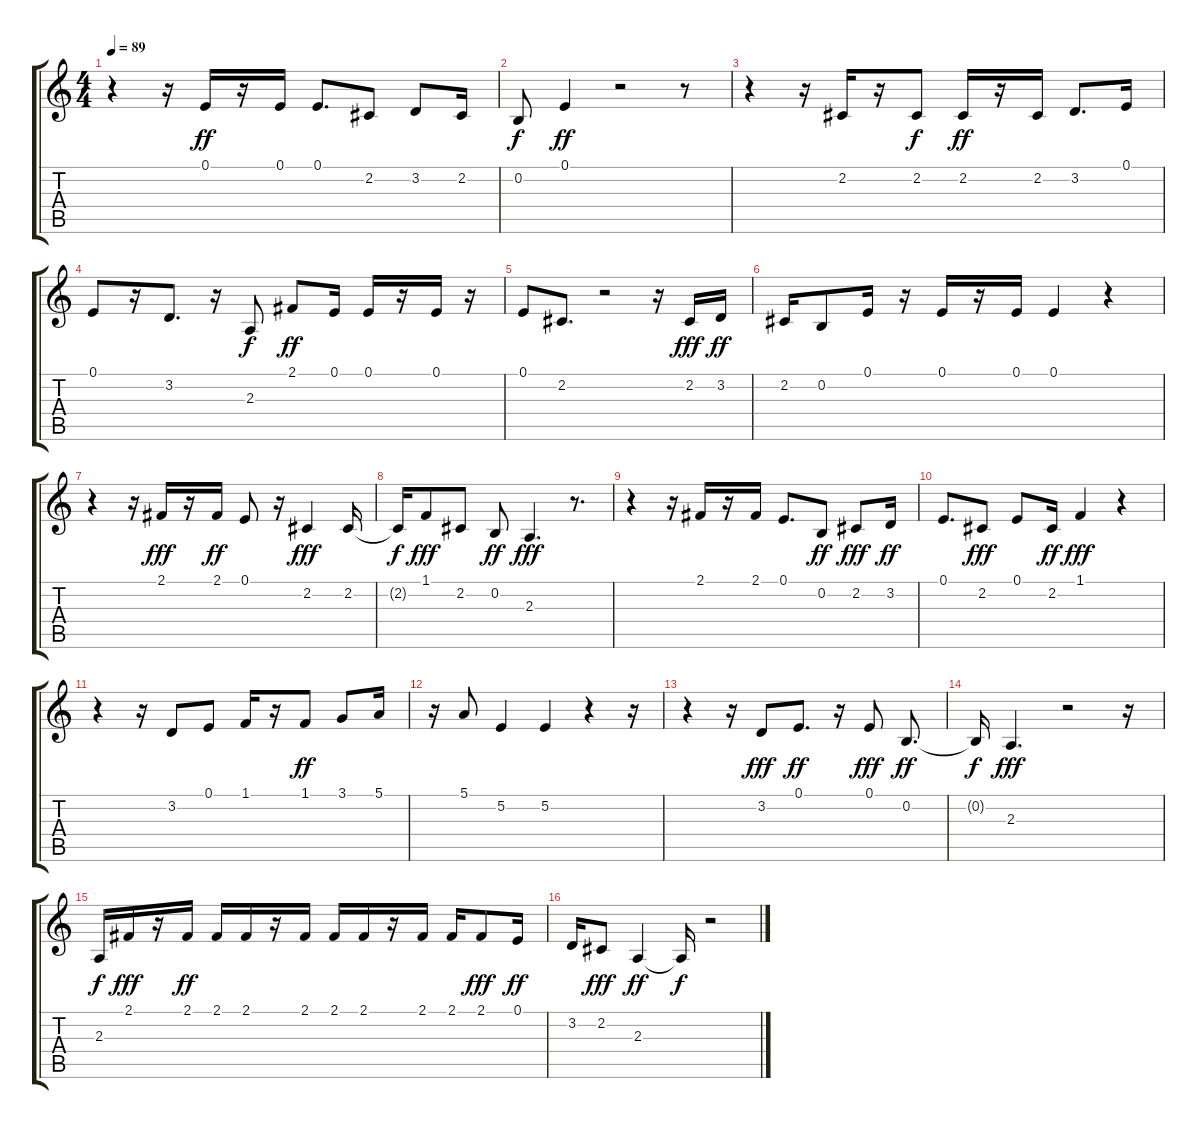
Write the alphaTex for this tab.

\track "" {instrument viola}
\staff {score tabs}
\tuning (E4 B3 G3 D3 A2 E2) {hide}
\ts (4 4)
\tempo 89
\clef g2
\ks c
r.4{dy ff} r.16 0.1.16 r.16 0.1.16 0.1.8{d} 2.2.8 3.2.8 2.2.16 |
0.2.8{dy f} 0.1.4{dy ff} r.2 r.8 |
r.4 r.16 2.2.16 r.16 2.2.8{dy f} 2.2.16{dy ff} r.16 2.2.16 3.2.8{d} 0.1.16 |
0.1.8 r.16 3.2.8{d} r.16 2.3.8{dy f} 2.1.8{dy ff} 0.1.16 0.1.16 r.16 0.1.16 r.16 |
0.1.8 2.2.8{d} r.2 r.16 2.2.16{dy fff} 3.2.16{dy ff} |
2.2.16 0.2.8 0.1.16 r.16 0.1.16 r.16 0.1.16 0.1.4 r.4 |
r.4 r.16 2.1.16{dy fff} r.16 2.1.16{dy ff} 0.1.8 r.16 2.2.4{dy fff} 2.2.16 |
2.2{t}.16{dy f} 1.1.8{dy fff} 2.2.8 0.2.8{dy ff} 2.3.4{d dy fff} r.8{d} |
r.4 r.16 2.1.16 r.16 2.1.16 0.1.8{d} 0.2.8{dy ff} 2.2.8{dy fff} 3.2.16{dy ff} |
0.1.8{d} 2.2.8{dy fff} 0.1.8 2.2.16{dy ff} 1.1.4{dy fff} r.4 |
r.4 r.16 3.2.8 0.1.8 1.1.16 r.16 1.1.8{dy ff} 3.1.8 5.1.16 |
r.16 5.1.8 5.2.4 5.2.4 r.4 r.16 |
r.4 r.16 3.2.8{dy fff} 0.1.8{d dy ff} r.16 0.1.8{dy fff} 0.2.8{d dy ff} |
0.2{t}.16{dy f} 2.3.4{d dy fff} r.2 r.16 |
2.3.16{dy f} 2.1.16{dy fff} r.16 2.1.16{dy ff} 2.1.16 2.1.16 r.16 2.1.16 2.1.16 2.1.16 r.16 2.1.16 2.1.16 2.1.8{dy fff} 0.1.16{dy ff} |
3.2.16 2.2.8{dy fff} 2.3.4{dy ff} 2.3{t}.16{dy f} r.2
